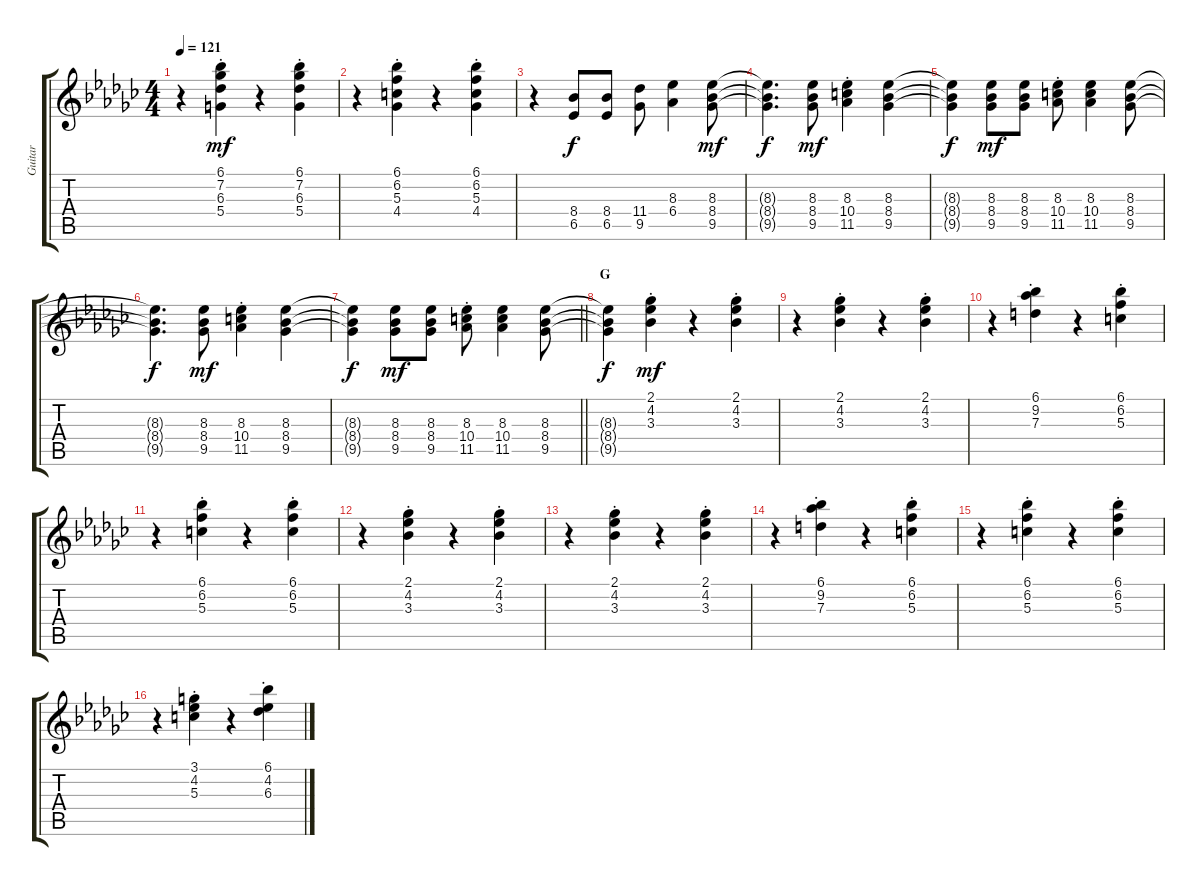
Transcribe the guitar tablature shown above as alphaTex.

\track ("Guitar" "Guitar") {instrument electricguitarjazz}
\staff {score tabs}
\tuning (E4 B3 G3 D3 A2 E2) {hide}
\ts (4 4)
\tempo 121
\clef g2
\ks ebminor
r.4{dy mf} (6.1{st} 7.2{st} 6.3{st} 5.4{st}).4 r.4 (6.1{st} 7.2{st} 6.3{st} 5.4{st}).4 |
r.4 (6.1{st} 6.2{st} 5.3{st} 4.4{st}).4 r.4 (6.1{st} 6.2{st} 5.3{st} 4.4{st}).4 |
r.4 (8.4 6.5).8{dy f} (8.4 6.5).8 (11.4 9.5).8 (8.3 6.4).4 (8.3 8.4 9.5).8{dy mf} |
(8.3{t} 8.4{t} 9.5{t}).4{d dy f} (8.3 8.4 9.5).8{dy mf} (8.3{st} 10.4{st} 11.5{st}).4 (8.3 8.4 9.5).4 |
(8.3{t} 8.4{t} 9.5{t}).4{dy f} (8.3 8.4 9.5).8{dy mf} (8.3 8.4 9.5).8 (8.3{st} 10.4{st} 11.5{st}).8 (8.3 10.4 11.5).4 (8.3 8.4 9.5).8 |
(8.3{t} 8.4{t} 9.5{t}).4{d dy f} (8.3 8.4 9.5).8{dy mf} (8.3{st} 10.4{st} 11.5{st}).4 (8.3 8.4 9.5).4 |
\barLineRight lightlight
(8.3{t} 8.4{t} 9.5{t}).4{dy f} (8.3 8.4 9.5).8{dy mf} (8.3 8.4 9.5).8 (8.3{st} 10.4{st} 11.5{st}).8 (8.3 10.4 11.5).4 (8.3 8.4 9.5).8 |
\section ("" "G")
(8.3{t} 8.4{t} 9.5{t}).4{dy f} (2.1{st} 4.2{st} 3.3{st}).4{dy mf} r.4 (2.1{st} 4.2{st} 3.3{st}).4 |
r.4 (2.1{st} 4.2{st} 3.3{st}).4 r.4 (2.1{st} 4.2{st} 3.3{st}).4 |
r.4 (6.1{st} 9.2{st} 7.3{st}).4 r.4 (6.1{st} 6.2{st} 5.3{st}).4 |
r.4 (6.1{st} 6.2{st} 5.3{st}).4 r.4 (6.1{st} 6.2{st} 5.3{st}).4 |
r.4 (2.1{st} 4.2{st} 3.3{st}).4 r.4 (2.1{st} 4.2{st} 3.3{st}).4 |
r.4 (2.1{st} 4.2{st} 3.3{st}).4 r.4 (2.1{st} 4.2{st} 3.3{st}).4 |
r.4 (6.1{st} 9.2{st} 7.3{st}).4 r.4 (6.1{st} 6.2{st} 5.3{st}).4 |
r.4 (6.1{st} 6.2{st} 5.3{st}).4 r.4 (6.1{st} 6.2{st} 5.3{st}).4 |
r.4 (3.1{st} 4.2{st} 5.3{st}).4 r.4 (6.1{st} 4.2{st} 6.3{st}).4
